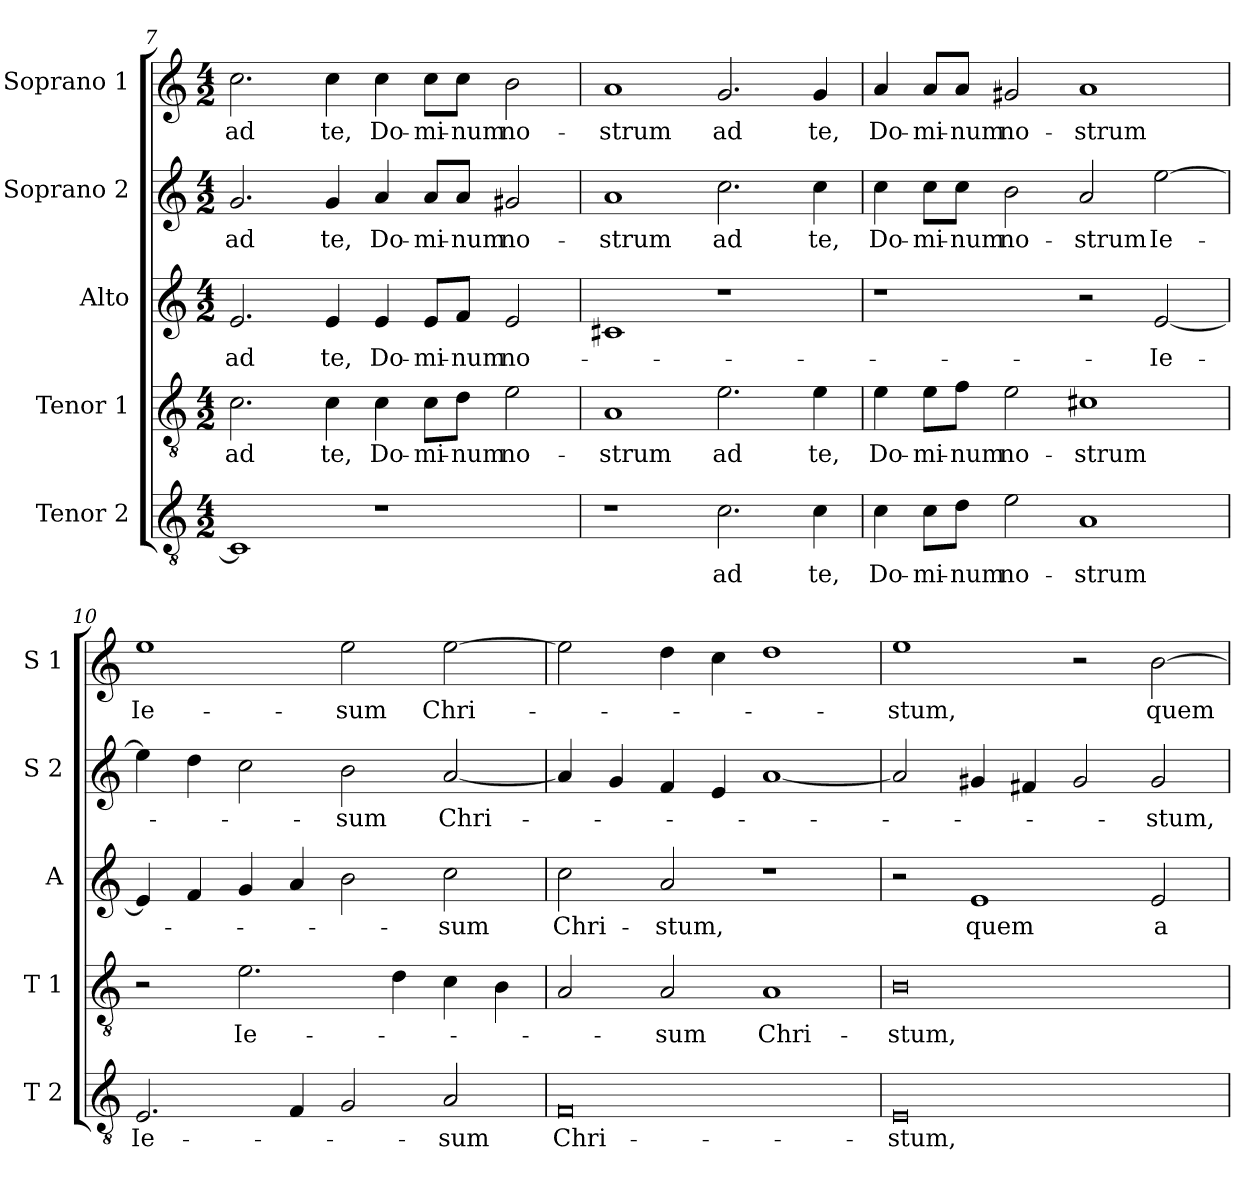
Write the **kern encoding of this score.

**kern	**text	**kern	**text	**kern	**text	**kern	**text	**kern	**text
*part5	*part5	*part4	*part4	*part3	*part3	*part2	*part2	*part1	*part1
*staff5	*staff5	*staff4	*staff4	*staff3	*staff3	*staff2	*staff2	*staff1	*staff1
*I"Tenor 2	*	*I"Tenor 1	*	*I"Alto	*	*I"Soprano 2	*	*I"Soprano 1	*
*I'T 2	*	*I'T 1	*	*I'A	*	*I'S 2	*	*I'S 1	*
*clefGv2	*	*clefGv2	*	*clefG2	*	*clefG2	*	*clefG2	*
*k[]	*	*k[]	*	*k[]	*	*k[]	*	*k[]	*
*C:	*	*C:	*	*C:	*	*C:	*	*C:	*
*M4/2	*	*M4/2	*	*M4/2	*	*M4/2	*	*M4/2	*
=7	=7	=7	=7	=7	=7	=7	=7	=7	=7
!	!	!	!LO:LY:b	!	!LO:LY:b	!	!LO:LY:b	!	!LO:LY:b
1C]	.	2.c\	ad	2.e/	ad	2.g/	ad	2.cc\	ad
!	!	!	!LO:LY:b	!	!LO:LY:b	!	!LO:LY:b	!	!LO:LY:b
.	.	4c\	te,	4e/	te,	4g/	te,	4cc\	te,
!	!	!	!LO:LY:b	!	!LO:LY:b	!	!LO:LY:b	!	!LO:LY:b
1r	.	4c\	Do-	4e/	Do-	4a/	Do-	4cc\	Do-
!	!	!	!LO:LY:b	!	!LO:LY:b	!	!LO:LY:b	!	!LO:LY:b
.	.	8c\L	-mi-	8e/L	-mi-	8a/L	-mi-	8cc\L	-mi-
!	!	!	!LO:LY:b	!	!LO:LY:b	!	!LO:LY:b	!	!LO:LY:b
.	.	8d\J	-num	8f/J	-num	8a/J	-num	8cc\J	-num
!	!	!	!LO:LY:b	!	!LO:LY:b	!	!LO:LY:b	!	!LO:LY:b
.	.	2e\	no-	2e/	no-	2g#X/	no-	2b\	no-
=8	=8	=8	=8	=8	=8	=8	=8	=8	=8
!	!	!	!LO:LY:b	!	!	!	!LO:LY:b	!	!LO:LY:b
1r	.	1A	-strum	1c#X	.	1a	-strum	1a	-strum
!	!LO:LY:b	!	!LO:LY:b	!	!	!	!LO:LY:b	!	!LO:LY:b
2.c\	ad	2.e\	ad	1r	.	2.cc\	ad	2.g/	ad
!	!LO:LY:b	!	!LO:LY:b	!	!	!	!LO:LY:b	!	!LO:LY:b
4c\	te,	4e\	te,	.	.	4cc\	te,	4g/	te,
!!LO:LB:g=z
=9	=9	=9	=9	=9	=9	=9	=9	=9	=9
!	!LO:LY:b	!	!LO:LY:b	!	!	!	!LO:LY:b	!	!LO:LY:b
4c\	Do-	4e\	Do-	1r	.	4cc\	Do-	4a/	Do-
!	!LO:LY:b	!	!LO:LY:b	!	!	!	!LO:LY:b	!	!LO:LY:b
8c\L	-mi-	8e\L	-mi-	.	.	8cc\L	-mi-	8a/L	-mi-
!	!LO:LY:b	!	!LO:LY:b	!	!	!	!LO:LY:b	!	!LO:LY:b
8d\J	-num	8f\J	-num	.	.	8cc\J	-num	8a/J	-num
!	!LO:LY:b	!	!LO:LY:b	!	!	!	!LO:LY:b	!	!LO:LY:b
2e\	no-	2e\	no-	.	.	2b\	no-	2g#X/	no-
!	!LO:LY:b	!	!LO:LY:b	!	!	!	!LO:LY:b	!	!LO:LY:b
1A	-strum	1c#X	-strum	2r	.	2a/	-strum	1a	-strum
!	!	!	!	!	!LO:LY:b	!	!LO:LY:b	!	!
.	.	.	.	[2e/	-Ie-	[2ee\	Ie-	.	.
=10	=10	=10	=10	=10	=10	=10	=10	=10	=10
!	!LO:LY:b	!	!	!	!	!	!	!	!LO:LY:b
2.E/	Ie-	2r	.	4e/]	.	4ee\]	.	1ee	Ie-
.	.	.	.	4f/	.	4dd\	.	.	.
!	!	!	!LO:LY:b	!	!	!	!	!	!
.	.	2.e\	Ie-	4g/	.	2cc\	.	.	.
4F/	.	.	.	4a/	.	.	.	.	.
!	!	!	!	!	!	!	!LO:LY:b	!	!LO:LY:b
2G/	.	.	.	2b\	.	2b\	-sum	2ee\	-sum
.	.	4d\	.	.	.	.	.	.	.
!	!LO:LY:b	!	!	!	!LO:LY:b	!	!LO:LY:b	!	!LO:LY:b
2A/	-sum	4c\	.	2cc\	-sum	[2a/	Chri-	[2ee\	Chri-
.	.	4B\	.	.	.	.	.	.	.
=11	=11	=11	=11	=11	=11	=11	=11	=11	=11
!	!LO:LY:b	!	!	!	!LO:LY:b	!	!	!	!
0F	Chri-	2A/	.	2cc\	Chri-	4a/]	.	2ee\]	.
.	.	.	.	.	.	4g/	.	.	.
!	!	!	!LO:LY:b	!	!LO:LY:b	!	!	!	!
.	.	2A/	-sum	2a/	-stum,	4f/	.	4dd\	.
.	.	.	.	.	.	4e/	.	4cc\	.
!	!	!	!LO:LY:b	!	!	!	!	!	!
.	.	1A	Chri-	1r	.	[1a	.	1dd	.
!!LO:PB:g=z
=12	=12	=12	=12	=12	=12	=12	=12	=12	=12
!	!LO:LY:b	!	!LO:LY:b	!	!	!	!	!	!LO:LY:b
0E	-stum,	0B	-stum,	2r	.	2a/]	.	1ee	-stum,
!	!	!	!	!	!LO:LY:b	!	!	!	!
.	.	.	.	1e	quem	4g#X/	.	.	.
.	.	.	.	.	.	4f#X/	.	.	.
.	.	.	.	.	.	2g#/	.	2r	.
!	!	!	!	!	!LO:LY:b	!	!LO:LY:b	!	!LO:LY:b
.	.	.	.	2e/	a-	2g#/	-stum,	[2b\	quem
=	=	=	=	=	=	=	=	=	=
*-	*-	*-	*-	*-	*-	*-	*-	*-	*-
